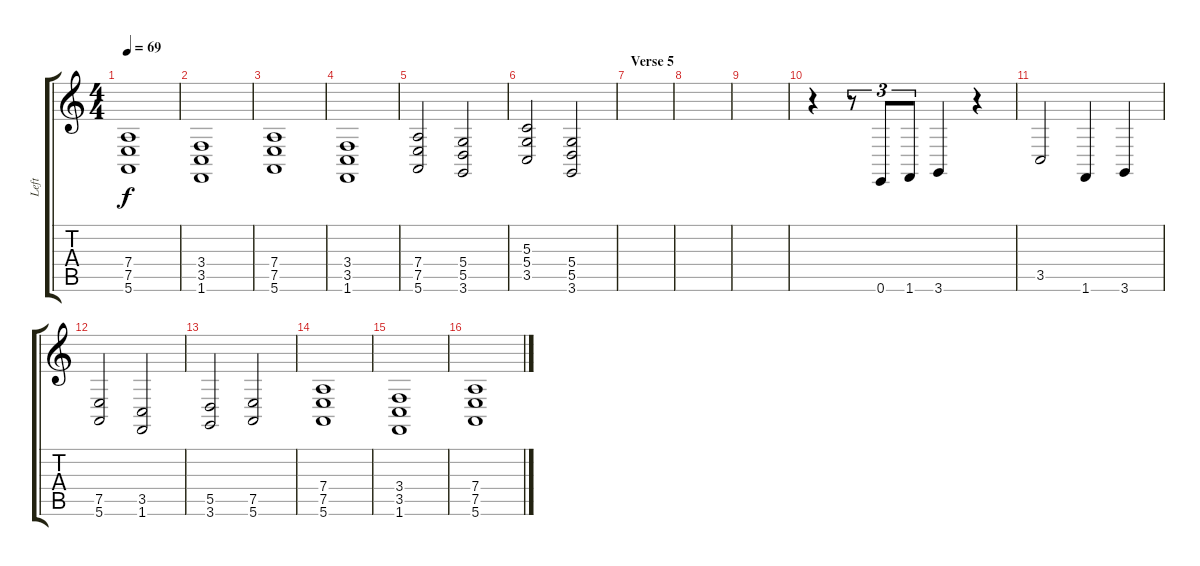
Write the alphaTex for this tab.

\track ("Left" "Left") {instrument acousticgrandpiano}
\staff {score tabs}
\tuning (E4 B3 G3 D3 A2 E2) {hide}
\ts (4 4)
\tempo 69
\clef g2
\ks c
(7.4 7.5 5.6).1{dy f} |
(3.4 3.5 1.6).1 |
(7.4 7.5 5.6).1 |
(3.4 3.5 1.6).1 |
(7.4 7.5 5.6).2 (5.4 5.5 3.6).2 |
(5.3 5.4 3.5).2 (5.4 5.5 3.6).2 |
\section ("" "Verse 5")
|
|
|
r.4 r.8{tu (3 2)} 0.6.8{tu (3 2)} 1.6.8{tu (3 2)} 3.6.4 r.4 |
3.5.2 1.6.4 3.6.4 |
(7.5 5.6).2 (3.5 1.6).2 |
(5.5 3.6).2 (7.5 5.6).2 |
(7.4 7.5 5.6).1 |
(3.4 3.5 1.6).1 |
(7.4 7.5 5.6).1
